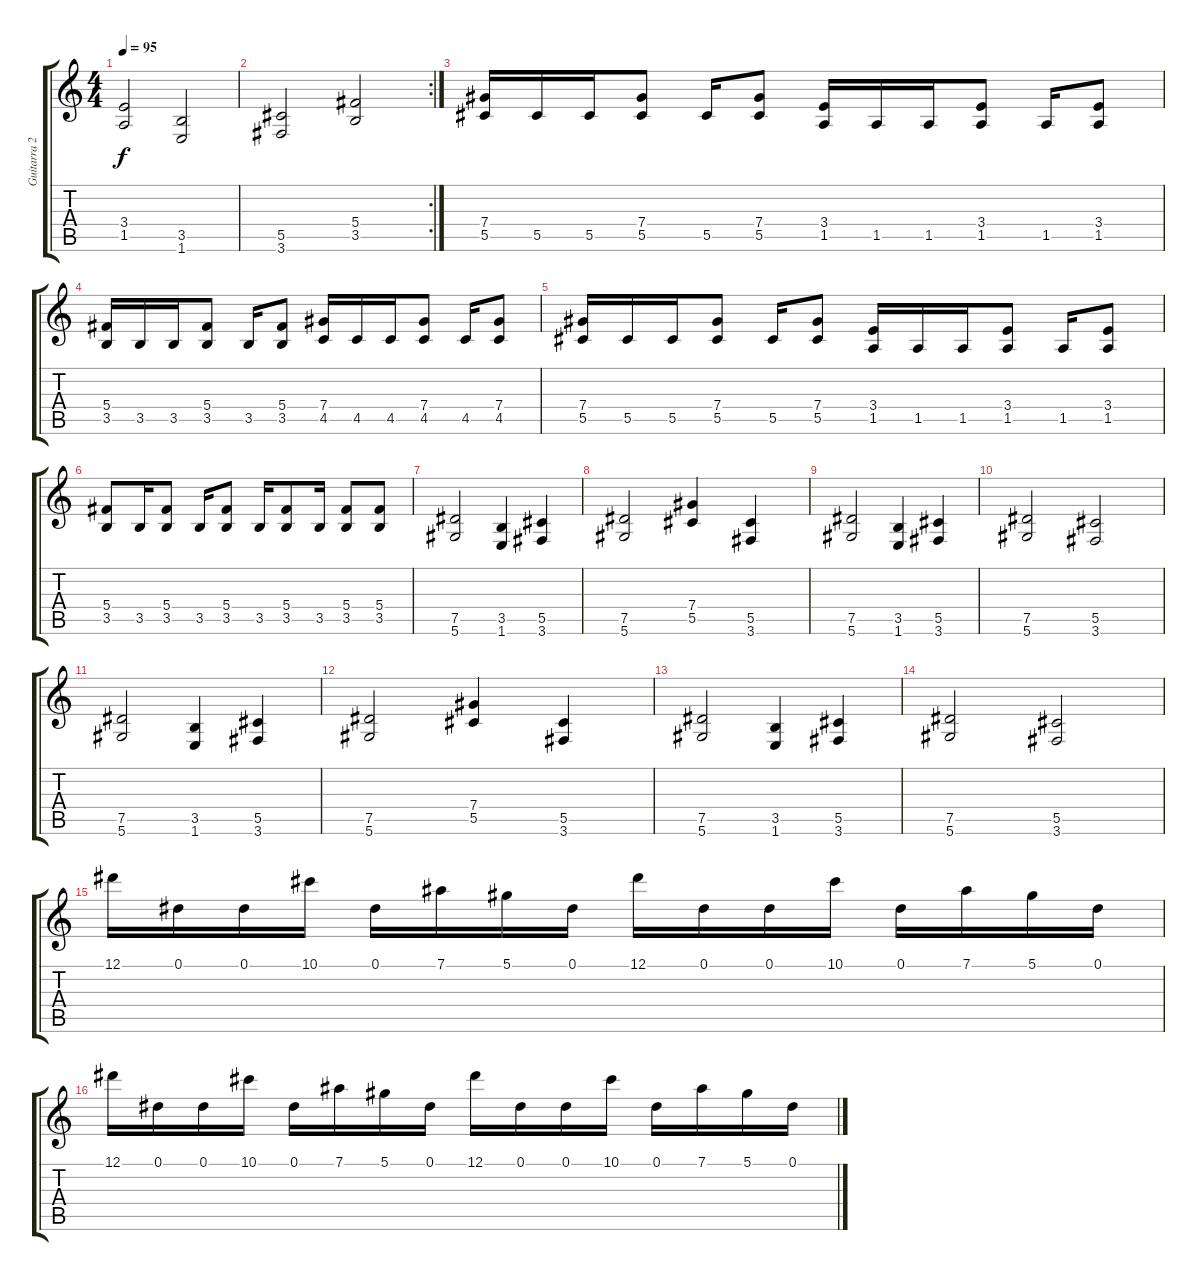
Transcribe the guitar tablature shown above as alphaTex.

\track ("Guitarra 2" "Guitarra 2") {instrument distortionguitar}
\staff {score tabs}
\tuning (Eb4 Bb3 Gb3 Db3 Ab2 Eb2) {hide}
\ts (4 4)
\tempo 95
\clef g2
\ks c
(3.4 1.5).2{dy f} (3.5 1.6).2 |
\rc 2
(5.5 3.6).2 (5.4 3.5).2 |
(7.4 5.5).16 5.5.16 5.5.16 (7.4 5.5).8 5.5.16 (7.4 5.5).8 (3.4 1.5).16 1.5.16 1.5.16 (3.4 1.5).8 1.5.16 (3.4 1.5).8 |
(5.4 3.5).16 3.5.16 3.5.16 (5.4 3.5).8 3.5.16 (5.4 3.5).8 (7.4 4.5).16 4.5.16 4.5.16 (7.4 4.5).8 4.5.16 (7.4 4.5).8 |
(7.4 5.5).16 5.5.16 5.5.16 (7.4 5.5).8 5.5.16 (7.4 5.5).8 (3.4 1.5).16 1.5.16 1.5.16 (3.4 1.5).8 1.5.16 (3.4 1.5).8 |
(5.4 3.5).8 3.5.16 (5.4 3.5).8 3.5.16 (5.4 3.5).8 3.5.16 (5.4 3.5).8 3.5.16 (5.4 3.5).8 (5.4 3.5).8 |
(7.5 5.6).2 (3.5 1.6).4 (5.5 3.6).4 |
(7.5 5.6).2 (7.4 5.5).4 (5.5 3.6).4 |
(7.5 5.6).2 (3.5 1.6).4 (5.5 3.6).4 |
(7.5 5.6).2 (5.5 3.6).2 |
(7.5 5.6).2 (3.5 1.6).4 (5.5 3.6).4 |
(7.5 5.6).2 (7.4 5.5).4 (5.5 3.6).4 |
(7.5 5.6).2 (3.5 1.6).4 (5.5 3.6).4 |
(7.5 5.6).2 (5.5 3.6).2 |
12.1.16 0.1.16 0.1.16 10.1.16 0.1.16 7.1.16 5.1.16 0.1.16 12.1.16 0.1.16 0.1.16 10.1.16 0.1.16 7.1.16 5.1.16 0.1.16 |
12.1.16 0.1.16 0.1.16 10.1.16 0.1.16 7.1.16 5.1.16 0.1.16 12.1.16 0.1.16 0.1.16 10.1.16 0.1.16 7.1.16 5.1.16 0.1.16
